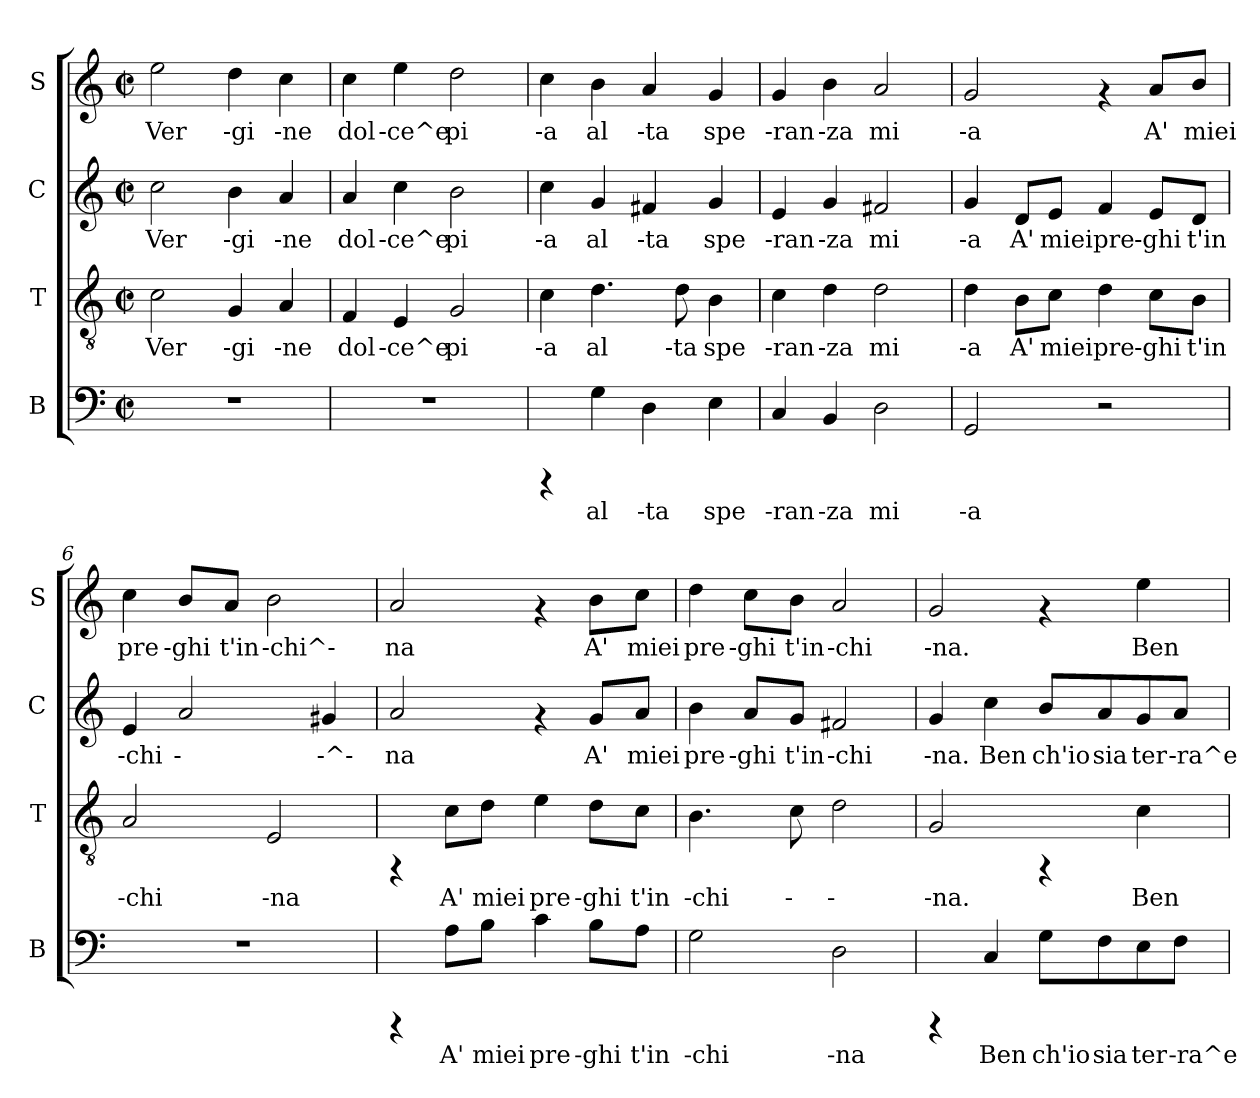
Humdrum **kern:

**kern	**text	**kern	**text	**kern	**text	**kern	**text
*part4	*part4	*part3	*part3	*part2	*part2	*part1	*part1
*staff4	*staff4	*staff3	*staff3	*staff2	*staff2	*staff1	*staff1
*I"B	*	*I"T	*	*I"C	*	*I"S	*
*I'B	*	*I'T	*	*I'C	*	*I'S	*
!!LO:PB:g=z
*stria5	*	*stria5	*	*stria5	*	*stria5	*
*clefF4	*	*clefGv2	*	*clefG2	*	*clefG2	*
*k[]	*	*k[]	*	*k[]	*	*k[]	*
*C:	*	*C:	*	*C:	*	*C:	*
*M2/2	*	*M2/2	*	*M2/2	*	*M2/2	*
*met(c|)	*	*met(c|)	*	*met(c|)	*	*met(c|)	*
=1	=1	=1	=1	=1	=1	=1	=1
!	!	!	!LO:LY:b:cj	!	!LO:LY:b:cj	!	!LO:LY:b:cj
1r	.	2c\	Ver	2cc\	Ver	2ee\	Ver
!	!	!	!LO:LY:b:cj	!	!LO:LY:b:cj	!	!LO:LY:b:cj
.	.	4G/	‐gi	4b\	‐gi	4dd\	‐gi
!	!	!	!LO:LY:b:cj	!	!LO:LY:b:cj	!	!LO:LY:b:cj
.	.	4A/	‐ne	4a/	‐ne	4cc\	‐ne
=2	=2	=2	=2	=2	=2	=2	=2
!	!	!	!LO:LY:b:cj	!	!LO:LY:b:cj	!	!LO:LY:b:cj
1r	.	4F/	dol	4a/	dol	4cc\	dol
!	!	!	!LO:LY:b:cj	!	!LO:LY:b:cj	!	!LO:LY:b:cj
.	.	4E/	‐ce^e	4cc\	‐ce^e	4ee\	‐ce^e
!	!	!	!LO:LY:b:cj	!	!LO:LY:b:cj	!	!LO:LY:b:cj
.	.	2G/	pi	2b\	pi	2dd\	pi
=3	=3	=3	=3	=3	=3	=3	=3
!	!	!	!LO:LY:b:cj	!	!LO:LY:b:cj	!	!LO:LY:b:cj
4rCCC	.	4c\	‐a	4cc\	‐a	4cc\	‐a
!	!LO:LY:b:cj	!	!LO:LY:b:cj	!	!LO:LY:b:cj	!	!LO:LY:b:cj
4G\	al	4.d\	al	4g/	al	4b\	al
!	!LO:LY:b:cj	!	!	!	!LO:LY:b:cj	!	!LO:LY:b:cj
4D\	‐ta	.	.	4f#X/	‐ta	4a/	‐ta
!	!	!	!LO:LY:b:cj	!	!	!	!
.	.	8d\	‐ta	.	.	.	.
!	!LO:LY:b:cj	!	!LO:LY:b:cj	!	!LO:LY:b:cj	!	!LO:LY:b:cj
4E\	spe	4B\	spe	4g/	spe	4g/	spe
=4	=4	=4	=4	=4	=4	=4	=4
!	!LO:LY:b:cj	!	!LO:LY:b:cj	!	!LO:LY:b:cj	!	!LO:LY:b:cj
4C/	‐ran	4c\	‐ran	4e/	‐ran	4g/	‐ran
!	!LO:LY:b:cj	!	!LO:LY:b:cj	!	!LO:LY:b:cj	!	!LO:LY:b:cj
4BB/	‐za	4d\	‐za	4g/	‐za	4b\	‐za
!	!LO:LY:b:cj	!	!LO:LY:b:cj	!	!LO:LY:b:cj	!	!LO:LY:b:cj
2D\	mi	2d\	mi	2f#X/	mi	2a/	mi
=5	=5	=5	=5	=5	=5	=5	=5
!	!LO:LY:b:cj	!	!LO:LY:b:cj	!	!LO:LY:b:cj	!	!LO:LY:b:cj
2GG/	‐a	4d\	‐a	4g/	‐a	2g/	‐a
!	!	!	!LO:LY:b:cj	!	!LO:LY:b:cj	!	!
.	.	8B\L	A'	8d/L	A'	.	.
!	!	!	!LO:LY:b:cj	!	!LO:LY:b:cj	!	!
.	.	8c\J	miei	8e/J	miei	.	.
!	!	!	!LO:LY:b:cj	!	!LO:LY:b:cj	!	!
2r	.	4d\	pre	4f/	pre	4rf	.
!	!	!	!LO:LY:b:cj	!	!LO:LY:b:cj	!	!LO:LY:b:cj
.	.	8c\L	‐ghi	8e/L	‐ghi	8a/L	A'
!	!	!	!LO:LY:b:cj	!	!LO:LY:b:cj	!	!LO:LY:b:cj
.	.	8B\J	t'in	8d/J	t'in	8b/J	miei
=6	=6	=6	=6	=6	=6	=6	=6
!	!	!	!LO:LY:b:cj	!	!LO:LY:b:cj	!	!LO:LY:b:cj
1r	.	2A/	‐chi	4e/	‐chi	4cc\	pre
!	!	!	!	!	!LO:LY:b:cj	!	!LO:LY:b:cj
.	.	.	.	2a/	‐	8b/L	‐ghi
!	!	!	!	!	!	!	!LO:LY:b:cj
.	.	.	.	.	.	8a/J	t'in
!	!	!	!LO:LY:b:cj	!	!	!	!LO:LY:b:cj
.	.	2E/	‐na	.	.	2b\	‐chi^‐
!	!	!	!	!	!LO:LY:b:cj	!	!
.	.	.	.	4g#X/	‐^‐	.	.
!!LO:LB:g=z
=7	=7	=7	=7	=7	=7	=7	=7
!	!	!	!	!	!LO:LY:b:cj	!	!LO:LY:b:cj
4rCCC	.	4rFF	.	2a/	na	2a/	na
!	!LO:LY:b:cj	!	!LO:LY:b:cj	!	!	!	!
8A\L	A'	8c\L	A'	.	.	.	.
!	!LO:LY:b:cj	!	!LO:LY:b:cj	!	!	!	!
8B\J	miei	8d\J	miei	.	.	.	.
!	!LO:LY:b:cj	!	!LO:LY:b:cj	!	!	!	!
4c\	pre	4e\	pre	4rf	.	4rf	.
!	!LO:LY:b:cj	!	!LO:LY:b:cj	!	!LO:LY:b:cj	!	!LO:LY:b:cj
8B\L	‐ghi	8d\L	‐ghi	8g/L	A'	8b\L	A'
!	!LO:LY:b:cj	!	!LO:LY:b:cj	!	!LO:LY:b:cj	!	!LO:LY:b:cj
8A\J	t'in	8c\J	t'in	8a/J	miei	8cc\J	miei
=8	=8	=8	=8	=8	=8	=8	=8
!	!LO:LY:b:cj	!	!LO:LY:b:cj	!	!LO:LY:b:cj	!	!LO:LY:b:cj
2G\	‐chi	4.B\	‐chi	4b\	pre	4dd\	pre
!	!	!	!	!	!LO:LY:b:cj	!	!LO:LY:b:cj
.	.	.	.	8a/L	‐ghi	8cc\L	‐ghi
!	!	!	!LO:LY:b:cj	!	!LO:LY:b:cj	!	!LO:LY:b:cj
.	.	8c\	‐	8g/J	t'in	8b\J	t'in
!	!LO:LY:b:cj	!	!LO:LY:b:cj	!	!LO:LY:b:cj	!	!LO:LY:b:cj
2D\	‐na	2d\	‐	2f#X/	‐chi	2a/	‐chi
=9	=9	=9	=9	=9	=9	=9	=9
!	!	!	!LO:LY:b:cj	!	!LO:LY:b:cj	!	!LO:LY:b:cj
4rCCC	.	2G/	‐na.	4g/	‐na.	2g/	‐na.
!	!LO:LY:b:cj	!	!	!	!LO:LY:b:cj	!	!
4C/	Ben	.	.	4cc\	Ben	.	.
!	!LO:LY:b:cj	!	!	!	!LO:LY:b:cj	!	!
8G\L	ch'io	4rFF	.	8b/L	ch'io	4rf	.
!	!LO:LY:b:cj	!	!	!	!LO:LY:b:cj	!	!
8F\	sia	.	.	8a/	sia	.	.
!	!LO:LY:b:cj	!	!LO:LY:b:cj	!	!LO:LY:b:cj	!	!LO:LY:b:cj
8E\	ter	4c\	Ben	8g/	ter	4ee\	Ben
!	!LO:LY:b:cj	!	!	!	!LO:LY:b:cj	!	!
8F\J	‐ra^e	.	.	8a/J	‐ra^e	.	.
=	=	=	=	=	=	=	=
*-	*-	*-	*-	*-	*-	*-	*-
